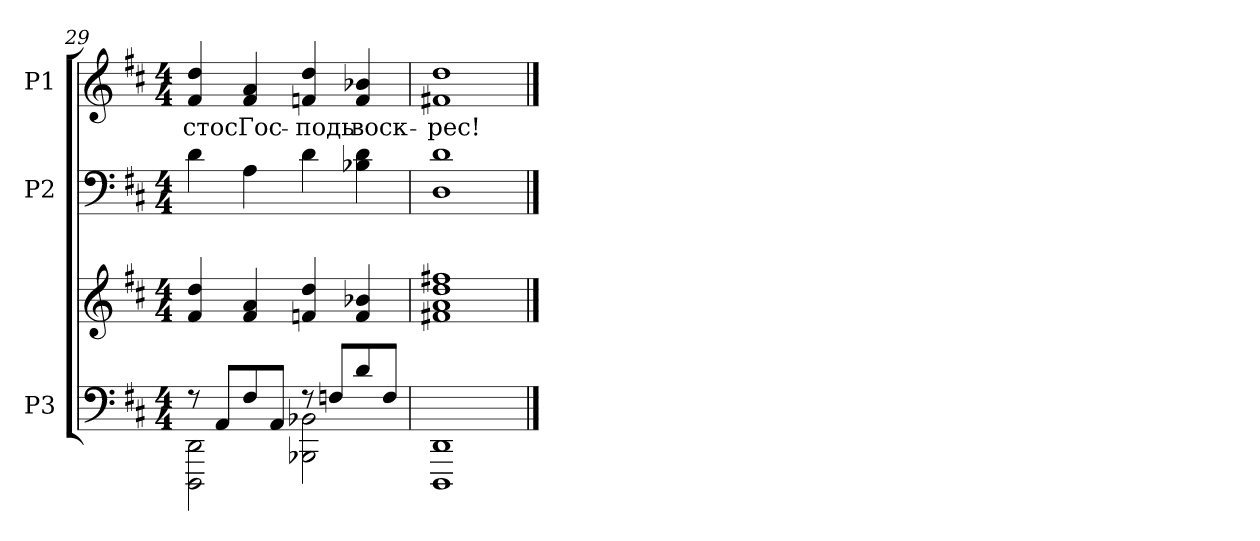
**kern	**kern	**kern	**kern	**text
*part3	*part3	*part2	*part1	*part1
*staff4	*staff3	*staff2	*staff1	*staff1
*I"P3	*	*I"P2	*I"P1	*
*clefF4	*clefG2	*clefF4	*clefG2	*
*k[f#c#]	*k[f#c#]	*k[f#c#]	*k[f#c#]	*
*D:	*D:	*D:	*D:	*
*M4/4	*M4/4	*M4/4	*M4/4	*
=29	=29	=29	=29	=29
*^	*	*	*	*
!	!	!	!	!	!LO:LY:b:color=#000000
8r	2DDDi\ 2DDi	4f#i/ 4ddi	4di\	4f#i/ 4ddi	-стос
8AAi/L	.	.	.	.	.
!	!	!	!	!	!LO:LY:b:color=#000000
8F#i/	.	4f#i/ 4ai	4Ai\	4f#i/ 4ai	Гос-
8AAi/J	.	.	.	.	.
!	!	!	!	!	!LO:LY:b:color=#000000
8r	2BBB-Xi\ 2BB-Xi	4fni/ 4ddi	4di\	4fni/ 4ddi	-подь
8Fni/L	.	.	.	.	.
!	!	!	!	!	!LO:LY:b:color=#000000
8di/	.	4fi/ 4b-Xi	4B-Xi\ 4di	4fi/ 4b-Xi	воск-
8Fi/J	.	.	.	.	.
*v	*v	*	*	*	*
=30	=30	=30	=30	=30
!	!	!	!	!LO:LY:b:color=#000000
1DDDi 1DDi	1f#Xi 1ai 1ddi 1ff#Xi	1Di 1di	1f#Xi 1ddi	-рес!
==	==	==	==	==
*-	*-	*-	*-	*-
